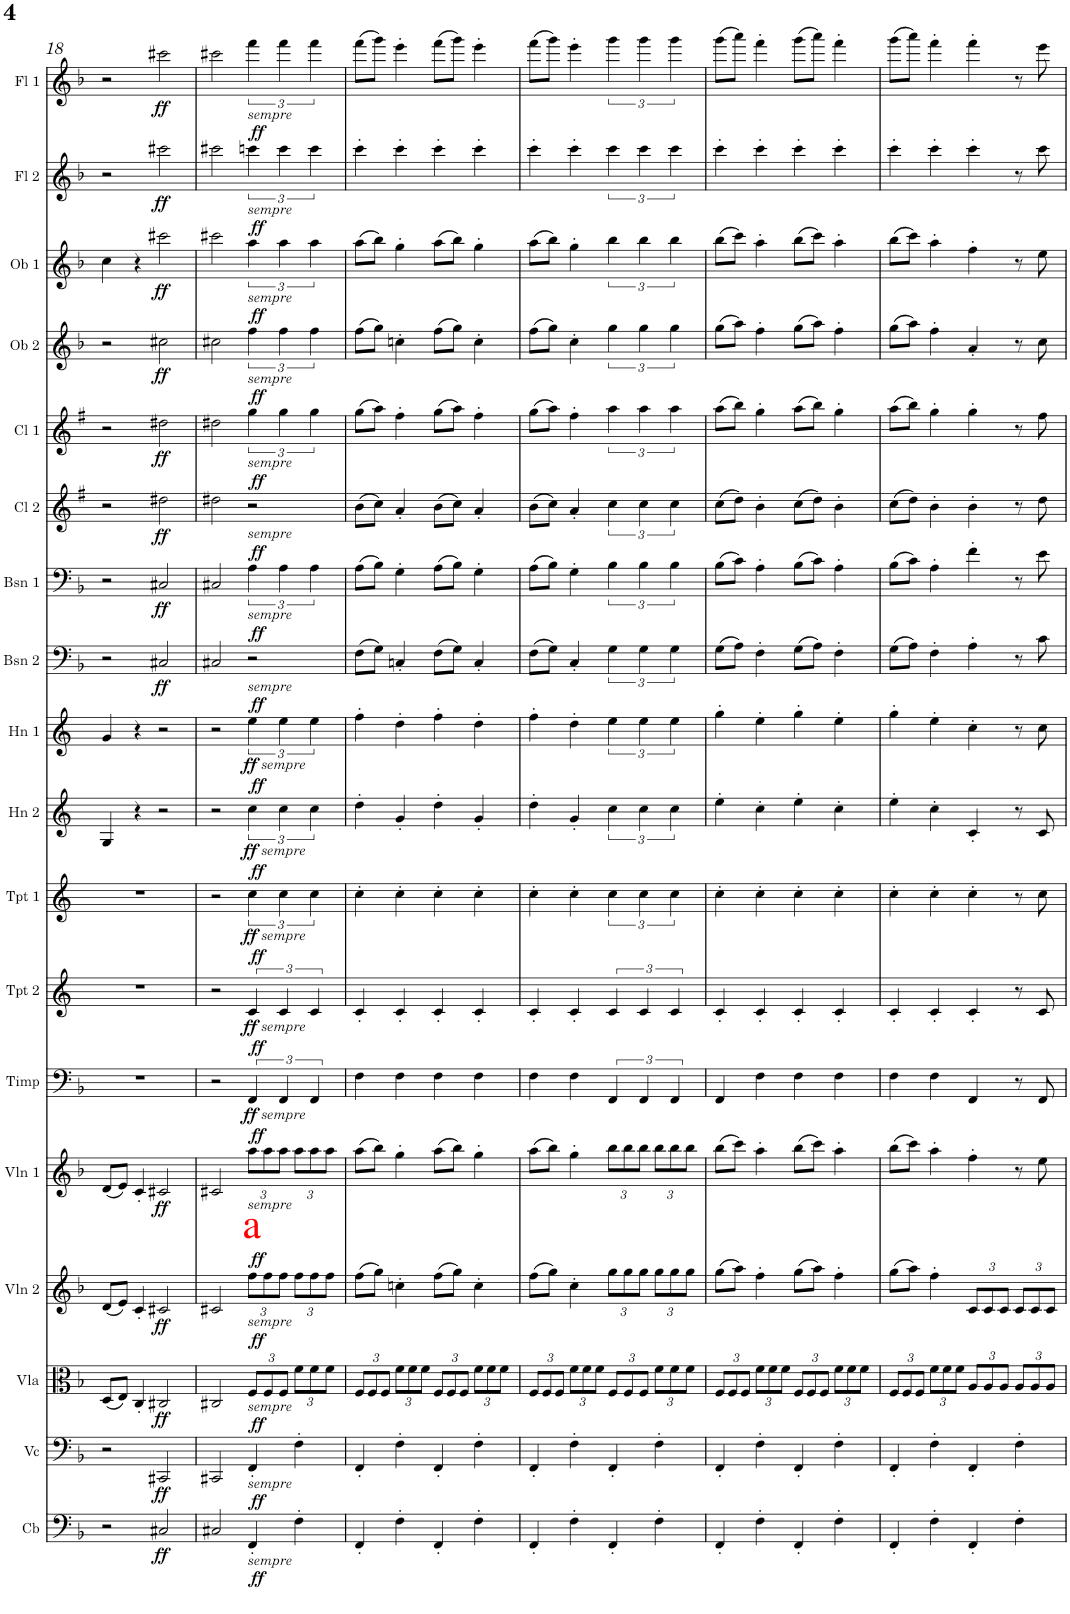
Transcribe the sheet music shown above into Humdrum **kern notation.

**kern	**dynam	**kern	**dynam	**kern	**dynam	**kern	**dynam	**kern	**text	**dynam	**kern	**dynam	**kern	**dynam	**kern	**dynam	**kern	**dynam	**kern	**dynam	**kern	**dynam	**kern	**dynam	**kern	**dynam	**kern	**dynam	**kern	**dynam	**kern	**dynam	**kern	**dynam	**kern	**dynam
*part18	*part18	*part17	*part17	*part16	*part16	*part15	*part15	*part14	*part14	*part14	*part13	*part13	*part12	*part12	*part11	*part11	*part10	*part10	*part9	*part9	*part8	*part8	*part7	*part7	*part6	*part6	*part5	*part5	*part4	*part4	*part3	*part3	*part2	*part2	*part1	*part1
*staff18	*staff18	*staff17	*staff17	*staff16	*staff16	*staff15	*staff15	*staff14	*staff14	*staff14	*staff13	*staff13	*staff12	*staff12	*staff11	*staff11	*staff10	*staff10	*staff9	*staff9	*staff8	*staff8	*staff7	*staff7	*staff6	*staff6	*staff5	*staff5	*staff4	*staff4	*staff3	*staff3	*staff2	*staff2	*staff1	*staff1
*I"Contrabass	*	*I"Violoncello	*	*I"Viola	*	*I"Violin 2	*	*I"Violin 1	*	*	*I"Timpani	*	*I"F Trumpet 2	*	*I"F Trumpet 1	*	*I"F Horn 2	*	*I"F Horn 1	*	*I"Bassoon 2	*	*I"Bassoon 1	*	*I"Bb Clarinet 2	*	*I"Bb Clarinet 1	*	*I"Oboe 2	*	*I"Oboe 1	*	*I"Flute 2	*	*I"Flute 1	*
*I'Cb	*	*I'Vc	*	*I'Vla	*	*I'Vln 2	*	*I'Vln 1	*	*	*I'Timp	*	*I'Tpt 2	*	*I'Tpt 1	*	*I'Hn 2	*	*I'Hn 1	*	*I'Bsn 2	*	*I'Bsn 1	*	*I'Cl 2	*	*I'Cl 1	*	*I'Ob 2	*	*I'Ob 1	*	*I'Fl 2	*	*I'Fl 1	*
!!LO:PB:g=z
*clefF4	*	*clefF4	*	*clefC3	*	*clefG2	*	*clefG2	*	*	*clefF4	*	*clefG2	*	*clefG2	*	*clefG2	*	*clefG2	*	*clefF4	*	*clefF4	*	*clefG2	*	*clefG2	*	*clefG2	*	*clefG2	*	*clefG2	*	*clefG2	*
*Trd7c12	*	*	*	*	*	*	*	*	*	*	*	*	*Trd-3c-5	*	*Trd-3c-5	*	*Trd4c7	*	*Trd4c7	*	*	*	*	*	*Trd1c2	*	*Trd1c2	*	*	*	*	*	*	*	*	*
*k[b-]	*	*k[b-]	*	*k[b-]	*	*k[b-]	*	*k[b-]	*	*	*k[b-]	*	*k[]	*	*k[]	*	*k[]	*	*k[]	*	*k[b-]	*	*k[b-]	*	*k[f#]	*	*k[f#]	*	*k[b-]	*	*k[b-]	*	*k[b-]	*	*k[b-]	*
*M2/2	*	*M2/2	*	*M2/2	*	*M2/2	*	*M2/2	*	*	*M2/2	*	*M2/2	*	*M2/2	*	*M2/2	*	*M2/2	*	*M2/2	*	*M2/2	*	*M2/2	*	*M2/2	*	*M2/2	*	*M2/2	*	*M2/2	*	*M2/2	*
*met(c|)	*	*met(c|)	*	*met(c|)	*	*met(c|)	*	*met(c|)	*	*	*met(c|)	*	*met(c|)	*	*met(c|)	*	*met(c|)	*	*met(c|)	*	*met(c|)	*	*met(c|)	*	*met(c|)	*	*met(c|)	*	*met(c|)	*	*met(c|)	*	*met(c|)	*	*met(c|)	*
=18	=18	=18	=18	=18	=18	=18	=18	=18	=18	=18	=18	=18	=18	=18	=18	=18	=18	=18	=18	=18	=18	=18	=18	=18	=18	=18	=18	=18	=18	=18	=18	=18	=18	=18	=18	=18
2r	.	2r	.	(8D/L	.	(8d/L	.	(8d/L	.	.	1r	.	1r	.	1r	.	4G/	.	4g/	.	2r	.	2r	.	2r	.	2r	.	2r	.	4cc\	.	2r	.	2r	.
.	.	.	.	8E/J)	.	8e/J)	.	8e/J)	.	.	.	.	.	.	.	.	.	.	.	.	.	.	.	.	.	.	.	.	.	.	.	.	.	.	.	.
.	.	.	.	4C'/	.	4c'/	.	4c'/	.	.	.	.	.	.	.	.	4r	.	4r	.	.	.	.	.	.	.	.	.	.	.	4r	.	.	.	.	.
!	!LO:DY:b	!	!LO:DY:b	!	!LO:DY:b	!	!LO:DY:b	!	!	!LO:DY:b	!	!	!	!	!	!	!	!	!	!	!	!LO:DY:b	!	!LO:DY:b	!	!LO:DY:b	!	!LO:DY:b	!	!LO:DY:b	!	!LO:DY:b	!	!LO:DY:b	!	!LO:DY:b
2C#X/	ff	2CC#X/	ff	2C#X/	ff	2c#X/	ff	2c#X/	.	ff	.	.	.	.	.	.	2r	.	2r	.	2C#X/	ff	2C#X/	ff	2dd#X\	ff	2dd#X\	ff	2cc#X\	ff	2ccc#X\	ff	2ccc#X\	ff	2ccc#X\	ff
=19	=19	=19	=19	=19	=19	=19	=19	=19	=19	=19	=19	=19	=19	=19	=19	=19	=19	=19	=19	=19	=19	=19	=19	=19	=19	=19	=19	=19	=19	=19	=19	=19	=19	=19	=19	=19
2C#X/	.	2CC#X/	.	2C#X/	.	2c#X/	.	2c#X/	.	.	2r	.	2r	.	2r	.	2r	.	2r	.	2C#X/	.	2C#X/	.	2dd#X\	.	2dd#X\	.	2cc#X\	.	2ccc#X\	.	2ccc#X\	.	2ccc#X\	.
*	*	*	*	*Xbrackettup	*	*Xbrackettup	*	*Xbrackettup	*	*	*	*	*	*	*	*	*	*	*	*	*	*	*	*	*	*	*	*	*	*	*	*	*	*	*	*
!	!	!	!	!	!	!	!	!	!	!	!	!	!	!	!	!	!	!	!	!	!	!	!	!	!	!	!	!	!	!	!	!	!	!	!LO:TX:b:i:t=sempre	!
!	!	!	!	!	!	!	!	!	!	!	!	!	!	!	!	!	!	!	!	!	!	!	!	!	!	!	!	!	!	!	!	!	!LO:TX:b:i:t=sempre	!	!	!
!	!	!	!	!	!	!	!	!	!	!	!	!	!	!	!	!	!	!	!	!	!	!	!	!	!	!	!	!	!	!	!LO:TX:b:i:t=sempre	!	!	!	!	!
!	!	!	!	!	!	!	!	!	!	!	!	!	!	!	!	!	!	!	!	!	!	!	!	!	!	!	!	!	!LO:TX:b:i:t=sempre	!	!	!	!	!	!	!
!	!	!	!	!	!	!	!	!	!	!	!	!	!	!	!	!	!	!	!	!	!	!	!	!	!	!	!LO:TX:b:i:t=sempre	!	!	!	!	!	!	!	!	!
!	!	!	!	!	!	!	!	!	!	!	!	!	!	!	!	!	!	!	!	!	!	!	!	!	!LO:TX:b:i:t=sempre	!	!	!	!	!	!	!	!	!	!	!
!	!	!	!	!	!	!	!	!	!	!	!	!	!	!	!	!	!	!	!	!	!	!	!LO:TX:b:i:t=sempre	!	!	!	!	!	!	!	!	!	!	!	!	!
!	!	!	!	!	!	!	!	!	!	!	!	!	!	!	!	!	!	!	!	!	!LO:TX:b:i:t=sempre	!	!	!	!	!	!	!	!	!	!	!	!	!	!	!
!	!	!	!	!	!	!	!	!	!	!	!	!	!	!	!	!	!	!	!LO:TX:b:i:t=sempre	!	!	!	!	!	!	!	!	!	!	!	!	!	!	!	!	!
!	!	!	!	!	!	!	!	!	!	!	!	!	!	!	!	!	!LO:TX:b:i:t=sempre	!	!	!	!	!	!	!	!	!	!	!	!	!	!	!	!	!	!	!
!	!	!	!	!	!	!	!	!	!	!	!	!	!	!	!LO:TX:b:i:t=sempre	!	!	!	!	!	!	!	!	!	!	!	!	!	!	!	!	!	!	!	!	!
!	!	!	!	!	!	!	!	!	!	!	!	!	!LO:TX:b:i:t=sempre	!	!	!	!	!	!	!	!	!	!	!	!	!	!	!	!	!	!	!	!	!	!	!
!	!	!	!	!	!	!	!	!	!	!	!LO:TX:b:i:t=sempre	!	!	!	!	!	!	!	!	!	!	!	!	!	!	!	!	!	!	!	!	!	!	!	!	!
!	!	!	!	!	!	!	!	!LO:TX:b:i:t=sempre	!	!	!	!	!	!	!	!	!	!	!	!	!	!	!	!	!	!	!	!	!	!	!	!	!	!	!	!
!	!	!	!	!	!	!LO:TX:b:i:t=sempre	!	!	!	!	!	!	!	!	!	!	!	!	!	!	!	!	!	!	!	!	!	!	!	!	!	!	!	!	!	!
!	!	!	!	!LO:TX:b:i:t=sempre	!	!	!	!	!	!	!	!	!	!	!	!	!	!	!	!	!	!	!	!	!	!	!	!	!	!	!	!	!	!	!	!
!	!	!LO:TX:b:i:t=sempre	!	!	!	!	!	!	!	!	!	!	!	!	!	!	!	!	!	!	!	!	!	!	!	!	!	!	!	!	!	!	!	!	!	!
!LO:TX:b:i:t=sempre	!	!	!	!	!	!	!	!	!	!	!	!	!	!	!	!	!	!	!	!	!	!	!	!	!	!	!	!	!	!	!	!	!	!	!	!
!	!	!	!	!	!	!	!	!	!LO:LY:b:color=#FF0000	!	!	!LO:DY:b	!	!LO:DY:b	!	!LO:DY:b	!	!LO:DY:b	!	!LO:DY:b	!	!	!	!	!	!	!	!	!	!	!	!	!	!	!	!
4FF'/	.	4FF'/	.	12F/L	.	12ff\L	.	12aa\L	a	.	6FF/	ff	6c/	ff	6cc\	ff	6cc\	ff	6ee\	ff	2r	.	6A\	.	2r	.	6gg\	.	6ff\	.	6aa\	.	6cccn\	.	6fff\	.
.	.	.	.	12F/	.	12ff\	.	12aa\	.	.	.	.	.	.	.	.	.	.	.	.	.	.	.	.	.	.	.	.	.	.	.	.	.	.	.	.
.	.	.	.	12F/J	.	12ff\J	.	12aa\J	.	.	6FF/	.	6c/	.	6cc\	.	6cc\	.	6ee\	.	.	.	6A\	.	.	.	6gg\	.	6ff\	.	6aa\	.	6ccc\	.	6fff\	.
4F'\	.	4F'\	.	12f\L	.	12ff\L	.	12aa\L	.	.	.	.	.	.	.	.	.	.	.	.	.	.	.	.	.	.	.	.	.	.	.	.	.	.	.	.
.	.	.	.	12f\	.	12ff\	.	12aa\	.	.	6FF/	.	6c/	.	6cc\	.	6cc\	.	6ee\	.	.	.	6A\	.	.	.	6gg\	.	6ff\	.	6aa\	.	6ccc\	.	6fff\	.
.	.	.	.	12f\J	.	12ff\J	.	12aa\J	.	.	.	.	.	.	.	.	.	.	.	.	.	.	.	.	.	.	.	.	.	.	.	.	.	.	.	.
=20	=20	=20	=20	=20	=20	=20	=20	=20	=20	=20	=20	=20	=20	=20	=20	=20	=20	=20	=20	=20	=20	=20	=20	=20	=20	=20	=20	=20	=20	=20	=20	=20	=20	=20	=20	=20
4FF'/	.	4FF'/	.	12F/L	.	(8ff\L	.	(8aa\L	.	.	4F\	.	4c'/	.	4cc'\	.	4dd'\	.	4ff'\	.	(8F\L	.	(8A\L	.	(8b\L	.	(8gg\L	.	(8ff\L	.	(8aa\L	.	4ccc'\	.	(8fff\L	.
.	.	.	.	12F/	.	.	.	.	.	.	.	.	.	.	.	.	.	.	.	.	.	.	.	.	.	.	.	.	.	.	.	.	.	.	.	.
.	.	.	.	.	.	8gg\J)	.	8bb-\J)	.	.	.	.	.	.	.	.	.	.	.	.	8G\J)	.	8B-\J)	.	8cc\J)	.	8aa\J)	.	8gg\J)	.	8bb-\J)	.	.	.	8ggg\J)	.
.	.	.	.	12F/J	.	.	.	.	.	.	.	.	.	.	.	.	.	.	.	.	.	.	.	.	.	.	.	.	.	.	.	.	.	.	.	.
4F'\	.	4F'\	.	12f\L	.	4ccn'\	.	4gg'\	.	.	4F\	.	4c'/	.	4cc'\	.	4g'/	.	4dd'\	.	4Cn'/	.	4G'\	.	4a'/	.	4ff#'\	.	4ccn'\	.	4gg'\	.	4ccc'\	.	4eee'\	.
.	.	.	.	12f\	.	.	.	.	.	.	.	.	.	.	.	.	.	.	.	.	.	.	.	.	.	.	.	.	.	.	.	.	.	.	.	.
.	.	.	.	12f\J	.	.	.	.	.	.	.	.	.	.	.	.	.	.	.	.	.	.	.	.	.	.	.	.	.	.	.	.	.	.	.	.
4FF'/	.	4FF'/	.	12F/L	.	(8ff\L	.	(8aa\L	.	.	4F\	.	4c'/	.	4cc'\	.	4dd'\	.	4ff'\	.	(8F\L	.	(8A\L	.	(8b\L	.	(8gg\L	.	(8ff\L	.	(8aa\L	.	4ccc'\	.	(8fff\L	.
.	.	.	.	12F/	.	.	.	.	.	.	.	.	.	.	.	.	.	.	.	.	.	.	.	.	.	.	.	.	.	.	.	.	.	.	.	.
.	.	.	.	.	.	8gg\J)	.	8bb-\J)	.	.	.	.	.	.	.	.	.	.	.	.	8G\J)	.	8B-\J)	.	8cc\J)	.	8aa\J)	.	8gg\J)	.	8bb-\J)	.	.	.	8ggg\J)	.
.	.	.	.	12F/J	.	.	.	.	.	.	.	.	.	.	.	.	.	.	.	.	.	.	.	.	.	.	.	.	.	.	.	.	.	.	.	.
4F'\	.	4F'\	.	12f\L	.	4cc'\	.	4gg'\	.	.	4F\	.	4c'/	.	4cc'\	.	4g'/	.	4dd'\	.	4C'/	.	4G'\	.	4a'/	.	4ff#'\	.	4cc'\	.	4gg'\	.	4ccc'\	.	4eee'\	.
.	.	.	.	12f\	.	.	.	.	.	.	.	.	.	.	.	.	.	.	.	.	.	.	.	.	.	.	.	.	.	.	.	.	.	.	.	.
.	.	.	.	12f\J	.	.	.	.	.	.	.	.	.	.	.	.	.	.	.	.	.	.	.	.	.	.	.	.	.	.	.	.	.	.	.	.
=21	=21	=21	=21	=21	=21	=21	=21	=21	=21	=21	=21	=21	=21	=21	=21	=21	=21	=21	=21	=21	=21	=21	=21	=21	=21	=21	=21	=21	=21	=21	=21	=21	=21	=21	=21	=21
4FF'/	.	4FF'/	.	12F/L	.	(8ff\L	.	(8aa\L	.	.	4F\	.	4c'/	.	4cc'\	.	4dd'\	.	4ff'\	.	(8F\L	.	(8A\L	.	(8b\L	.	(8gg\L	.	(8ff\L	.	(8aa\L	.	4ccc'\	.	(8fff\L	.
.	.	.	.	12F/	.	.	.	.	.	.	.	.	.	.	.	.	.	.	.	.	.	.	.	.	.	.	.	.	.	.	.	.	.	.	.	.
.	.	.	.	.	.	8gg\J)	.	8bb-\J)	.	.	.	.	.	.	.	.	.	.	.	.	8G\J)	.	8B-\J)	.	8cc\J)	.	8aa\J)	.	8gg\J)	.	8bb-\J)	.	.	.	8ggg\J)	.
.	.	.	.	12F/J	.	.	.	.	.	.	.	.	.	.	.	.	.	.	.	.	.	.	.	.	.	.	.	.	.	.	.	.	.	.	.	.
4F'\	.	4F'\	.	12f\L	.	4cc'\	.	4gg'\	.	.	4F\	.	4c'/	.	4cc'\	.	4g'/	.	4dd'\	.	4C'/	.	4G'\	.	4a'/	.	4ff#'\	.	4cc'\	.	4gg'\	.	4ccc'\	.	4eee'\	.
.	.	.	.	12f\	.	.	.	.	.	.	.	.	.	.	.	.	.	.	.	.	.	.	.	.	.	.	.	.	.	.	.	.	.	.	.	.
.	.	.	.	12f\J	.	.	.	.	.	.	.	.	.	.	.	.	.	.	.	.	.	.	.	.	.	.	.	.	.	.	.	.	.	.	.	.
4FF'/	.	4FF'/	.	12F/L	.	12gg\L	.	12bb-\L	.	.	6FF/	.	6c/	.	6cc\	.	6cc\	.	6ee\	.	6G\	.	6B-\	.	6cc\	.	6aa\	.	6gg\	.	6bb-\	.	6ccc\	.	6ggg\	.
.	.	.	.	12F/	.	12gg\	.	12bb-\	.	.	.	.	.	.	.	.	.	.	.	.	.	.	.	.	.	.	.	.	.	.	.	.	.	.	.	.
.	.	.	.	12F/J	.	12gg\J	.	12bb-\J	.	.	6FF/	.	6c/	.	6cc\	.	6cc\	.	6ee\	.	6G\	.	6B-\	.	6cc\	.	6aa\	.	6gg\	.	6bb-\	.	6ccc\	.	6ggg\	.
4F'\	.	4F'\	.	12f\L	.	12gg\L	.	12bb-\L	.	.	.	.	.	.	.	.	.	.	.	.	.	.	.	.	.	.	.	.	.	.	.	.	.	.	.	.
.	.	.	.	12f\	.	12gg\	.	12bb-\	.	.	6FF/	.	6c/	.	6cc\	.	6cc\	.	6ee\	.	6G\	.	6B-\	.	6cc\	.	6aa\	.	6gg\	.	6bb-\	.	6ccc\	.	6ggg\	.
.	.	.	.	12f\J	.	12gg\J	.	12bb-\J	.	.	.	.	.	.	.	.	.	.	.	.	.	.	.	.	.	.	.	.	.	.	.	.	.	.	.	.
=22	=22	=22	=22	=22	=22	=22	=22	=22	=22	=22	=22	=22	=22	=22	=22	=22	=22	=22	=22	=22	=22	=22	=22	=22	=22	=22	=22	=22	=22	=22	=22	=22	=22	=22	=22	=22
4FF'/	.	4FF'/	.	12F/L	.	(8gg\L	.	(8bb-\L	.	.	4FF/	.	4c'/	.	4cc'\	.	4ee'\	.	4gg'\	.	(8G\L	.	(8B-\L	.	(8cc\L	.	(8aa\L	.	(8gg\L	.	(8bb-\L	.	4ccc'\	.	(8ggg\L	.
.	.	.	.	12F/	.	.	.	.	.	.	.	.	.	.	.	.	.	.	.	.	.	.	.	.	.	.	.	.	.	.	.	.	.	.	.	.
.	.	.	.	.	.	8aa\J)	.	8ccc\J)	.	.	.	.	.	.	.	.	.	.	.	.	8A\J)	.	8c\J)	.	8dd\J)	.	8bb\J)	.	8aa\J)	.	8ccc\J)	.	.	.	8aaa\J)	.
.	.	.	.	12F/J	.	.	.	.	.	.	.	.	.	.	.	.	.	.	.	.	.	.	.	.	.	.	.	.	.	.	.	.	.	.	.	.
4F'\	.	4F'\	.	12f\L	.	4ff'\	.	4aa'\	.	.	4F\	.	4c'/	.	4cc'\	.	4cc'\	.	4ee'\	.	4F'\	.	4A'\	.	4b'\	.	4gg'\	.	4ff'\	.	4aa'\	.	4ccc'\	.	4fff'\	.
.	.	.	.	12f\	.	.	.	.	.	.	.	.	.	.	.	.	.	.	.	.	.	.	.	.	.	.	.	.	.	.	.	.	.	.	.	.
.	.	.	.	12f\J	.	.	.	.	.	.	.	.	.	.	.	.	.	.	.	.	.	.	.	.	.	.	.	.	.	.	.	.	.	.	.	.
4FF'/	.	4FF'/	.	12F/L	.	(8gg\L	.	(8bb-\L	.	.	4F\	.	4c'/	.	4cc'\	.	4ee'\	.	4gg'\	.	(8G\L	.	(8B-\L	.	(8cc\L	.	(8aa\L	.	(8gg\L	.	(8bb-\L	.	4ccc'\	.	(8ggg\L	.
.	.	.	.	12F/	.	.	.	.	.	.	.	.	.	.	.	.	.	.	.	.	.	.	.	.	.	.	.	.	.	.	.	.	.	.	.	.
.	.	.	.	.	.	8aa\J)	.	8ccc\J)	.	.	.	.	.	.	.	.	.	.	.	.	8A\J)	.	8c\J)	.	8dd\J)	.	8bb\J)	.	8aa\J)	.	8ccc\J)	.	.	.	8aaa\J)	.
.	.	.	.	12F/J	.	.	.	.	.	.	.	.	.	.	.	.	.	.	.	.	.	.	.	.	.	.	.	.	.	.	.	.	.	.	.	.
4F'\	.	4F'\	.	12f\L	.	4ff'\	.	4aa'\	.	.	4F\	.	4c'/	.	4cc'\	.	4cc'\	.	4ee'\	.	4F'\	.	4A'\	.	4b'\	.	4gg'\	.	4ff'\	.	4aa'\	.	4ccc'\	.	4fff'\	.
.	.	.	.	12f\	.	.	.	.	.	.	.	.	.	.	.	.	.	.	.	.	.	.	.	.	.	.	.	.	.	.	.	.	.	.	.	.
.	.	.	.	12f\J	.	.	.	.	.	.	.	.	.	.	.	.	.	.	.	.	.	.	.	.	.	.	.	.	.	.	.	.	.	.	.	.
=23	=23	=23	=23	=23	=23	=23	=23	=23	=23	=23	=23	=23	=23	=23	=23	=23	=23	=23	=23	=23	=23	=23	=23	=23	=23	=23	=23	=23	=23	=23	=23	=23	=23	=23	=23	=23
4FF'/	.	4FF'/	.	12F/L	.	(8gg\L	.	(8bb-\L	.	.	4F\	.	4c'/	.	4cc'\	.	4ee'\	.	4gg'\	.	(8G\L	.	(8B-\L	.	(8cc\L	.	(8aa\L	.	(8gg\L	.	(8bb-\L	.	4ccc'\	.	(8ggg\L	.
.	.	.	.	12F/	.	.	.	.	.	.	.	.	.	.	.	.	.	.	.	.	.	.	.	.	.	.	.	.	.	.	.	.	.	.	.	.
.	.	.	.	.	.	8aa\J)	.	8ccc\J)	.	.	.	.	.	.	.	.	.	.	.	.	8A\J)	.	8c\J)	.	8dd\J)	.	8bb\J)	.	8aa\J)	.	8ccc\J)	.	.	.	8aaa\J)	.
.	.	.	.	12F/J	.	.	.	.	.	.	.	.	.	.	.	.	.	.	.	.	.	.	.	.	.	.	.	.	.	.	.	.	.	.	.	.
4F'\	.	4F'\	.	12f\L	.	4ff'\	.	4aa'\	.	.	4F\	.	4c'/	.	4cc'\	.	4cc'\	.	4ee'\	.	4F'\	.	4A'\	.	4b'\	.	4gg'\	.	4ff'\	.	4aa'\	.	4ccc'\	.	4fff'\	.
.	.	.	.	12f\	.	.	.	.	.	.	.	.	.	.	.	.	.	.	.	.	.	.	.	.	.	.	.	.	.	.	.	.	.	.	.	.
.	.	.	.	12f\J	.	.	.	.	.	.	.	.	.	.	.	.	.	.	.	.	.	.	.	.	.	.	.	.	.	.	.	.	.	.	.	.
4FF'/	.	4FF'/	.	12A/L	.	12c/L	.	4ff'\	.	.	4FF/	.	4c'/	.	4cc'\	.	4c'/	.	4cc'\	.	4A'\	.	4f'\	.	4b'\	.	4gg'\	.	4a'/	.	4ff'\	.	4ccc'\	.	4fff'\	.
.	.	.	.	12A/	.	12c/	.	.	.	.	.	.	.	.	.	.	.	.	.	.	.	.	.	.	.	.	.	.	.	.	.	.	.	.	.	.
.	.	.	.	12A/J	.	12c/J	.	.	.	.	.	.	.	.	.	.	.	.	.	.	.	.	.	.	.	.	.	.	.	.	.	.	.	.	.	.
4F'\	.	4F'\	.	12A/L	.	12c/L	.	8r	.	.	8r	.	8r	.	8r	.	8r	.	8r	.	8r	.	8r	.	8r	.	8r	.	8r	.	8r	.	8r	.	8r	.
.	.	.	.	12A/	.	12c/	.	.	.	.	.	.	.	.	.	.	.	.	.	.	.	.	.	.	.	.	.	.	.	.	.	.	.	.	.	.
.	.	.	.	.	.	.	.	8ee\	.	.	8FF/	.	8c/	.	8cc\	.	8c/	.	8cc\	.	8c\	.	8e\	.	8dd\	.	8ff#\	.	8cc\	.	8ee\	.	8ccc\	.	8eee\	.
.	.	.	.	12A/J	.	12c/J	.	.	.	.	.	.	.	.	.	.	.	.	.	.	.	.	.	.	.	.	.	.	.	.	.	.	.	.	.	.
=	=	=	=	=	=	=	=	=	=	=	=	=	=	=	=	=	=	=	=	=	=	=	=	=	=	=	=	=	=	=	=	=	=	=	=	=
*-	*-	*-	*-	*-	*-	*-	*-	*-	*-	*-	*-	*-	*-	*-	*-	*-	*-	*-	*-	*-	*-	*-	*-	*-	*-	*-	*-	*-	*-	*-	*-	*-	*-	*-	*-	*-
